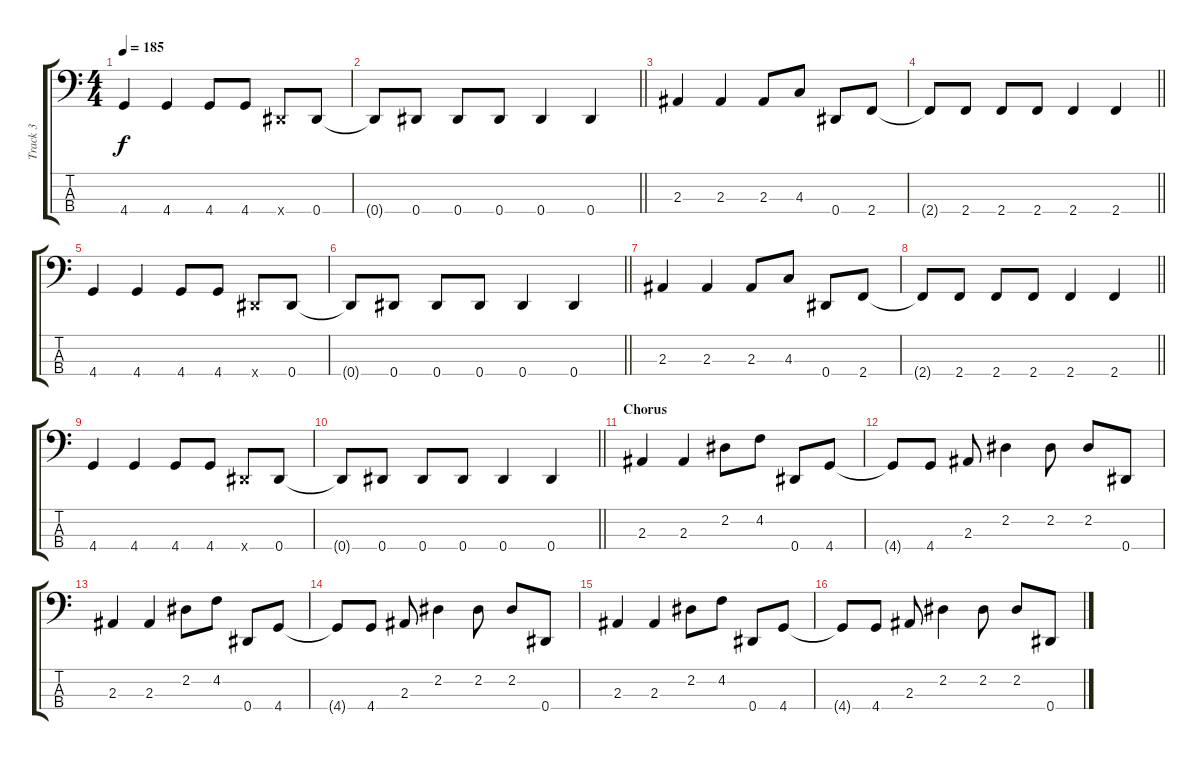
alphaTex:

\track ("Track 3" "Track 3") {instrument electricbassfinger}
\staff {score tabs}
\tuning (Gb2 Db2 Ab1 Eb1) {hide}
\ts (4 4)
\tempo 185
\clef f4
\ks c
4.4.4{dy f} 4.4.4 4.4.8 4.4.8 0.4{x}.8 0.4.8 |
\barLineRight lightlight
0.4{t}.8 0.4.8 0.4.8 0.4.8 0.4.4 0.4.4 |
2.3.4 2.3.4 2.3.8 4.3.8 0.4.8 2.4.8 |
\barLineRight lightlight
2.4{t}.8 2.4.8 2.4.8 2.4.8 2.4.4 2.4.4 |
4.4.4 4.4.4 4.4.8 4.4.8 0.4{x}.8 0.4.8 |
\barLineRight lightlight
0.4{t}.8 0.4.8 0.4.8 0.4.8 0.4.4 0.4.4 |
2.3.4 2.3.4 2.3.8 4.3.8 0.4.8 2.4.8 |
\barLineRight lightlight
2.4{t}.8 2.4.8 2.4.8 2.4.8 2.4.4 2.4.4 |
4.4.4 4.4.4 4.4.8 4.4.8 0.4{x}.8 0.4.8 |
\barLineRight lightlight
0.4{t}.8 0.4.8 0.4.8 0.4.8 0.4.4 0.4.4 |
\section ("" "Chorus")
2.3.4 2.3.4 2.2.8 4.2.8 0.4.8 4.4.8 |
4.4{t}.8 4.4.8 2.3.8 2.2.4 2.2.8 2.2.8 0.4.8 |
2.3.4 2.3.4 2.2.8 4.2.8 0.4.8 4.4.8 |
4.4{t}.8 4.4.8 2.3.8 2.2.4 2.2.8 2.2.8 0.4.8 |
2.3.4 2.3.4 2.2.8 4.2.8 0.4.8 4.4.8 |
4.4{t}.8 4.4.8 2.3.8 2.2.4 2.2.8 2.2.8 0.4.8
